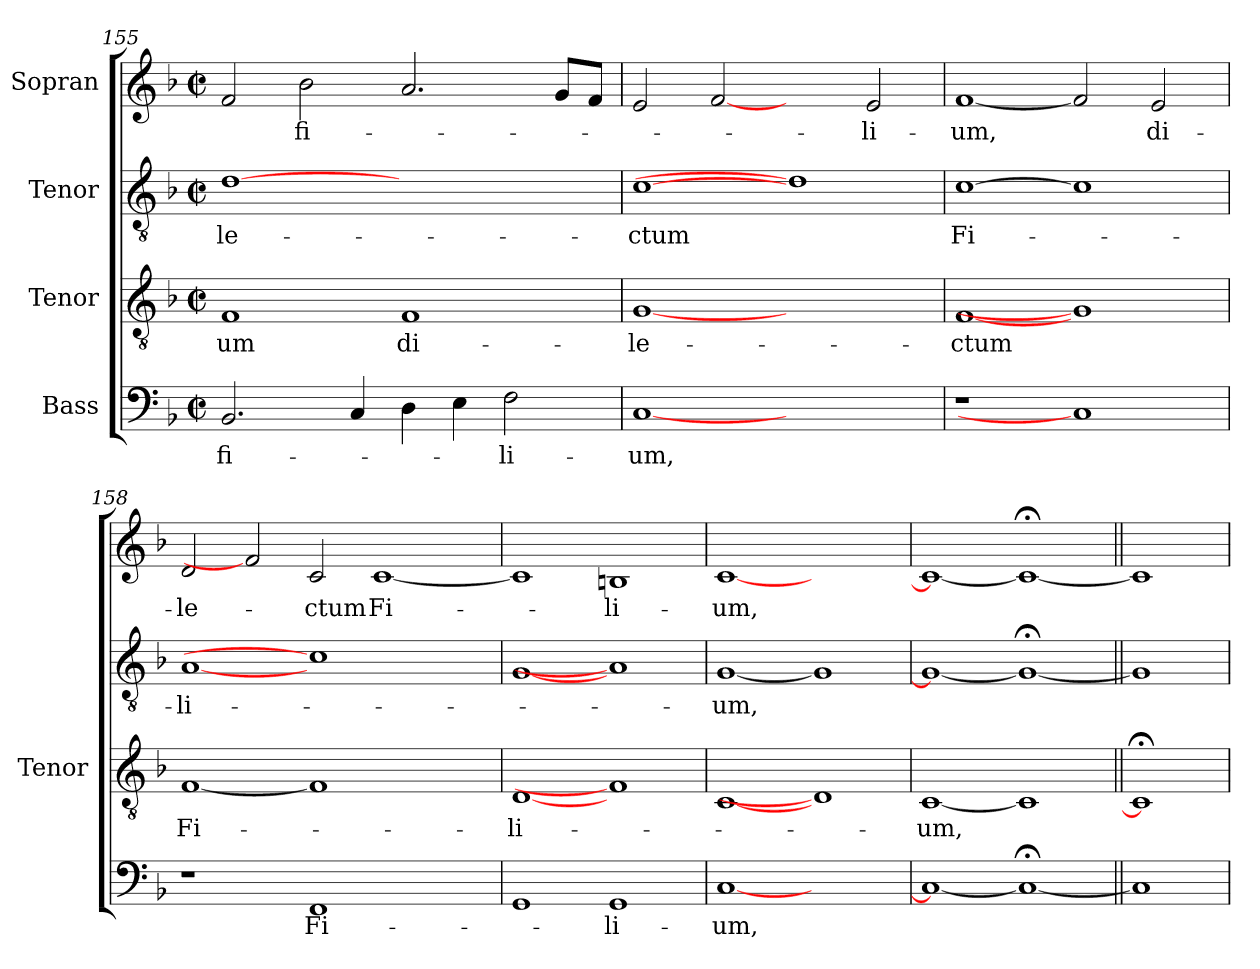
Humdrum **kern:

**kern	**text	**kern	**text	**kern	**text	**kern	**text
*part4	*part4	*part3	*part3	*part2	*part2	*part1	*part1
*staff4	*staff4	*staff3	*staff3	*staff2	*staff2	*staff1	*staff1
*I"Bass	*	*I"Tenor	*	*I"Tenor	*	*I"Sopran	*
*	*	*I'Tenor	*	*	*	*	*
*clefF4	*	*clefGv2	*	*clefGv2	*	*clefG2	*
*	*	*ITrd7c12	*	*ITrd7c12	*	*	*
*k[b-]	*	*k[b-]	*	*k[b-]	*	*k[b-]	*
*F:	*	*F:	*	*F:	*	*F:	*
*M2/2	*	*M2/2	*	*M2/2	*	*M2/2	*
*met(c|)	*	*met(c|)	*	*met(c|)	*	*met(c|)	*
=155	=155	=155	=155	=155	=155	=155	=155
!	!LO:LY:b:color=#000000	!	!	!	!	!	!
!	!	!	!LO:LY:b:color=#000000	!	!	!	!
!	!	!	!	!	!LO:LY:b:color=#000000	!	!
2.BB-i/	fi-	1FFi	-um	[1Di	-le-	2fi/	.
!	!	!	!	!	!	!	!LO:LY:b:color=#000000
.	.	.	.	.	.	2b-i\	fi-
4Ci/	.	.	.	.	.	.	.
!	!	!	!LO:LY:b:color=#000000	!	!	!	!
4Di\	.	1FFi	di-	1ryy	.	2.ai/	.
4Ei\	.	.	.	.	.	.	.
!	!LO:LY:b:color=#000000	!	!	!	!	!	!
2Fi\	-li-	.	.	.	.	.	.
.	.	.	.	.	.	8gi/L	.
.	.	.	.	.	.	8fi/J	.
=156	=156	=156	=156	=156	=156	=156	=156
!	!LO:LY:b:color=#000000	!	!	!	!	!	!
!	!	!	!LO:LY:b:color=#000000	!	!	!	!
!	!	!	!	!	!LO:LY:b:color=#000000	!	!
[1Ci	-um,	[1GGi	-le-	[1Ci	-ctum	2ei/	.
.	.	.	.	.	.	[2fi	.
1ryy	.	1ryy	.	1Di]	.	2ryy	.
!	!	!	!	!	!	!	!LO:LY:b:color=#000000
.	.	.	.	.	.	2ei/	-li-
=157	=157	=157	=157	=157	=157	=157	=157
!LO:N:vis=1	!	!	!	!	!	!	!
!	!	!	!LO:LY:b:color=#000000	!	!	!	!
!	!	!	!	!	!LO:LY:b:color=#000000	!	!
!	!	!	!	!	!	!	!LO:LY:b:color=#000000
1r	.	[1FFi	-ctum	[1Ci	Fi-	[1fi	-um,
1Ci]	.	1GGi]	.	1Ci]	.	2fi]	.
!	!	!	!	!	!	!	!LO:LY:b:color=#000000
.	.	.	.	.	.	2ei/	di-
=158	=158	=158	=158	=158	=158	=158	=158
!	!	!	!LO:LY:b:color=#000000	!	!	!	!
!	!	!	!	!	!LO:LY:b:color=#000000	!	!
!	!	!	!	!	!	!	!LO:LY:b:color=#000000
1r	.	[1FFi	Fi-	[1AAi	-li-	2di/	-le-
.	.	.	.	.	.	2fi]	.
!	!LO:LY:b:color=#000000	!	!	!	!	!	!
!	!	!	!	!	!	!	!LO:LY:b:color=#000000
1FFi	Fi-	1FFi]	.	1Ci]	.	2ci/	-ctum
!	!	!	!	!	!	!	!LO:LY:b:color=#000000
.	.	.	.	.	.	[<1ci	Fi-
2ryy	.	2ryy	.	2ryy	.	.	.
=159	=159	=159	=159	=159	=159	=159	=159
!	!	!	!LO:LY:b:color=#000000	!	!	!	!
1GGi	.	[1DDi	-li-	[1GGi	.	1ci]	.
!	!LO:LY:b:color=#000000	!	!	!	!	!	!
!	!	!	!	!	!	!	!LO:LY:b:color=#000000
1GGi	-li-	1FFi]	.	1AAi]	.	1Bni	-li-
!!LO:LB:g=z
=160	=160	=160	=160	=160	=160	=160	=160
!	!LO:LY:b:color=#000000	!	!	!	!	!	!
!	!	!	!	!	!LO:LY:b:color=#000000	!	!
!	!	!	!	!	!	!	!LO:LY:b:color=#000000
[<1Ci	-um,	[1CCi	.	[<1GGi	-um,	[<1ci	-um,
1ryy	.	1DDi]	.	1GGi]	.	1ryy	.
=161	=161	=161	=161	=161	=161	=161	=161
!	!	!	!LO:LY:b:color=#000000	!	!	!	!
1Ci_<	.	[1CCi	-um,	1GGi_<	.	1ci_<	.
1C;i_	.	1CCi]	.	1GG;i_	.	1c;i_	.
=162||	=162||	=162||	=162||	=162||	=162||	=162||	=162||
1Ci]	.	1CC;i]	.	1GGi]	.	1ci]	.
=	=	=	=	=	=	=	=
*-	*-	*-	*-	*-	*-	*-	*-
